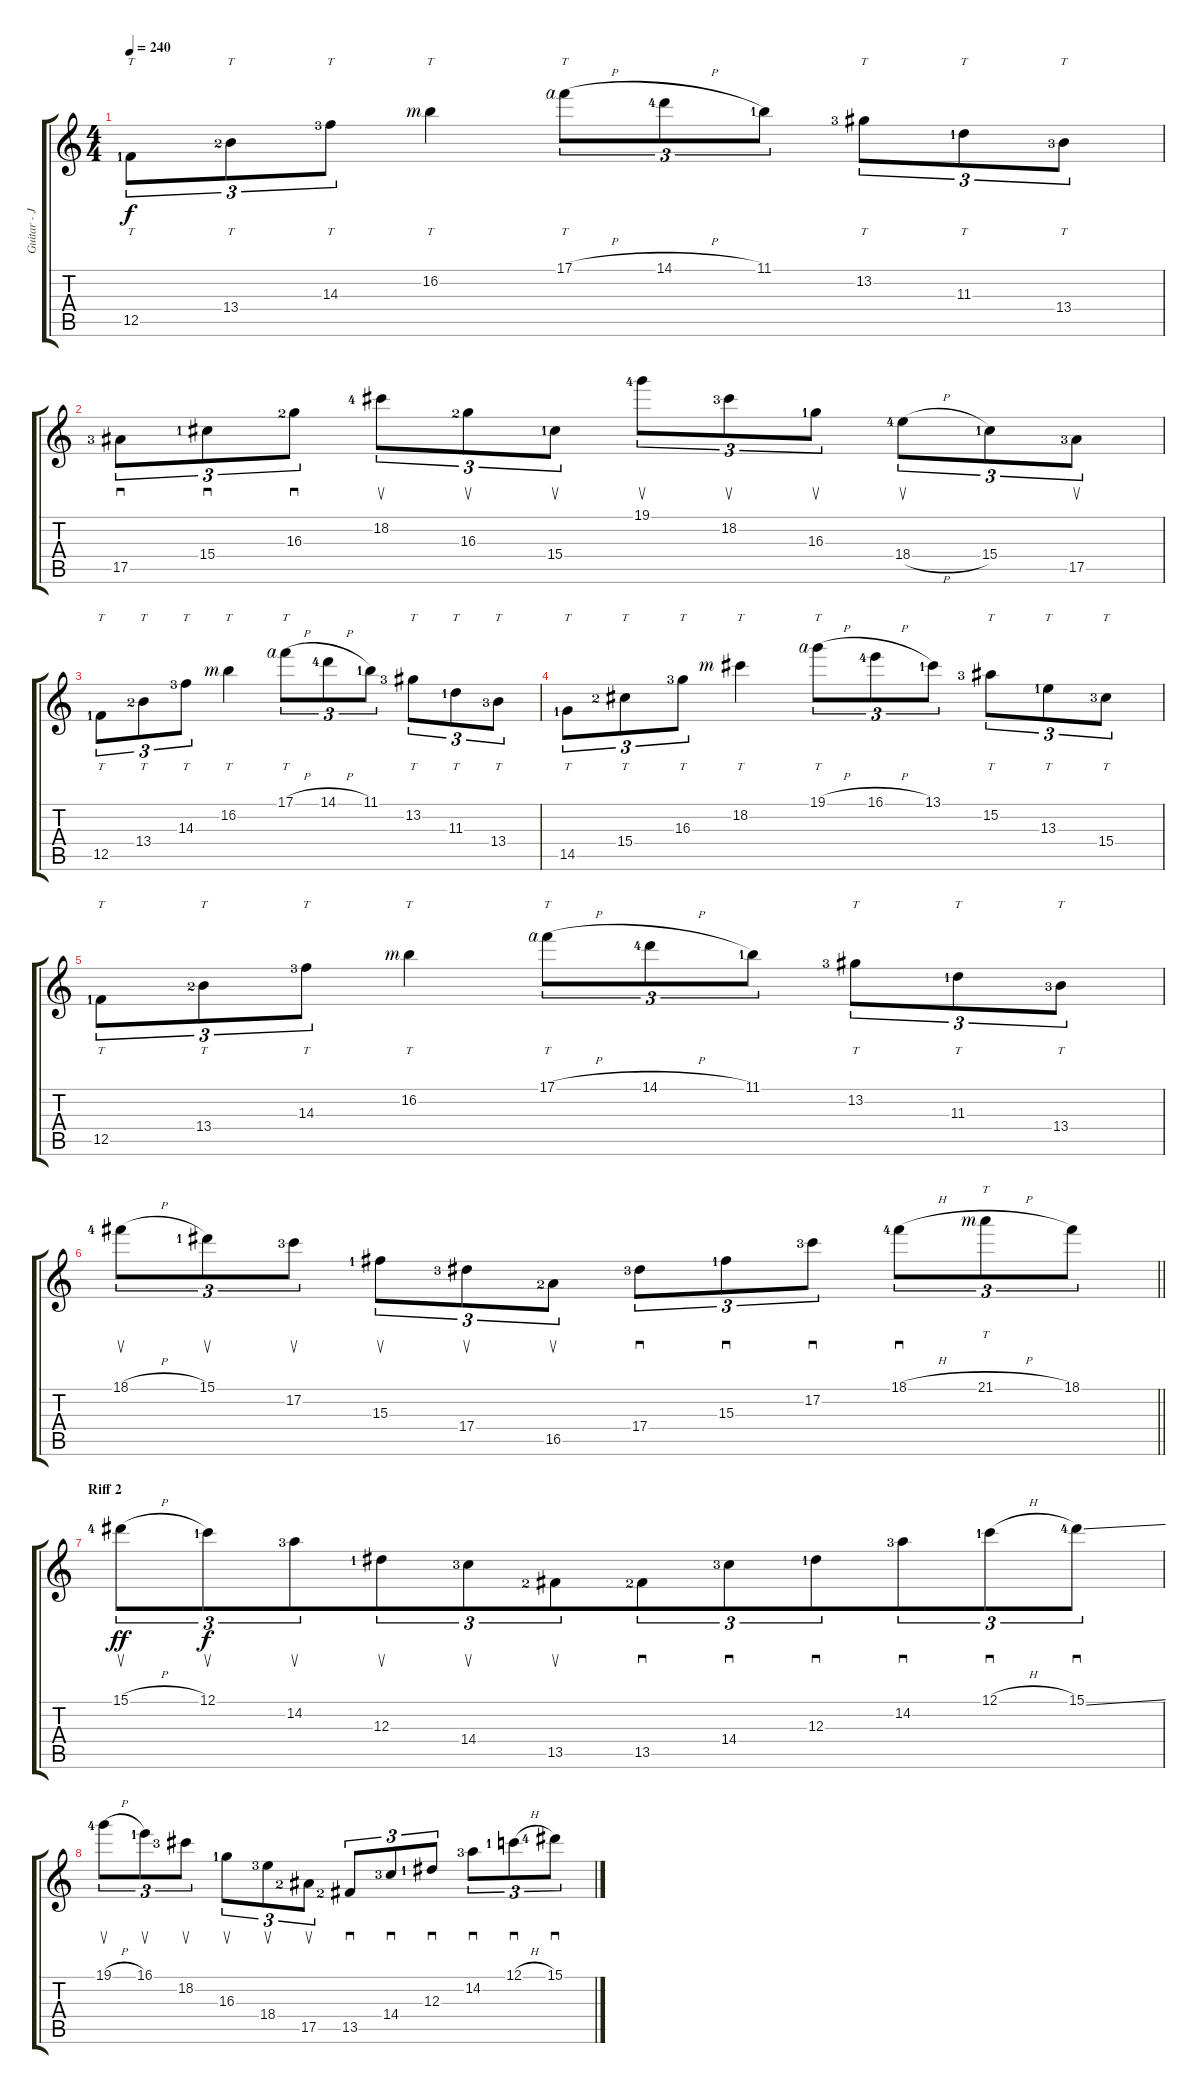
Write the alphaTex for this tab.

\track ("Guitar - Josh Hemandez" "Guitar - J") {instrument distortionguitar}
\staff {score tabs}
\tuning (C4 G3 Eb3 Bb2 F2 C2) {hide}
\ts (4 4)
\tempo 240
\clef g2
\ks c
12.5{lf 2}.8{tt tu (3 2) dy f} 13.4{lf 3}.8{tt tu (3 2)} 14.3{lf 4}.8{tt tu (3 2)} 16.2{rf 3}.4{tt} 17.1{h rf 4}.8{tt tu (3 2)} 14.1{h lf 5}.8{tu (3 2)} 11.1{lf 2}.8{tu (3 2)} 13.2{lf 4}.8{tt tu (3 2)} 11.3{lf 2}.8{tt tu (3 2)} 13.4{lf 4}.8{tt tu (3 2)} |
17.5{lf 4}.8{sd tu (3 2)} 15.4{lf 2}.8{sd tu (3 2)} 16.3{lf 3}.8{sd tu (3 2)} 18.2{lf 5}.8{su tu (3 2)} 16.3{lf 3}.8{su tu (3 2)} 15.4{lf 2}.8{su tu (3 2)} 19.1{lf 5}.8{su tu (3 2)} 18.2{lf 4}.8{su tu (3 2)} 16.3{lf 2}.8{su tu (3 2)} 18.4{h lf 5}.8{su tu (3 2)} 15.4{lf 2}.8{tu (3 2)} 17.5{lf 4}.8{su tu (3 2)} |
12.5{lf 2}.8{tt tu (3 2)} 13.4{lf 3}.8{tt tu (3 2)} 14.3{lf 4}.8{tt tu (3 2)} 16.2{rf 3}.4{tt} 17.1{h rf 4}.8{tt tu (3 2)} 14.1{h lf 5}.8{tu (3 2)} 11.1{lf 2}.8{tu (3 2)} 13.2{lf 4}.8{tt tu (3 2)} 11.3{lf 2}.8{tt tu (3 2)} 13.4{lf 4}.8{tt tu (3 2)} |
14.5{lf 2}.8{tt tu (3 2)} 15.4{lf 3}.8{tt tu (3 2)} 16.3{lf 4}.8{tt tu (3 2)} 18.2{rf 3}.4{tt} 19.1{h rf 4}.8{tt tu (3 2)} 16.1{h lf 5}.8{tu (3 2)} 13.1{lf 2}.8{tu (3 2)} 15.2{lf 4}.8{tt tu (3 2)} 13.3{lf 2}.8{tt tu (3 2)} 15.4{lf 4}.8{tt tu (3 2)} |
12.5{lf 2}.8{tt tu (3 2)} 13.4{lf 3}.8{tt tu (3 2)} 14.3{lf 4}.8{tt tu (3 2)} 16.2{rf 3}.4{tt} 17.1{h rf 4}.8{tt tu (3 2)} 14.1{h lf 5}.8{tu (3 2)} 11.1{lf 2}.8{tu (3 2)} 13.2{lf 4}.8{tt tu (3 2)} 11.3{lf 2}.8{tt tu (3 2)} 13.4{lf 4}.8{tt tu (3 2)} |
\barLineRight lightlight
18.1{h lf 5}.8{su tu (3 2)} 15.1{lf 2}.8{su tu (3 2)} 17.2{lf 4}.8{su tu (3 2)} 15.3{lf 2}.8{su tu (3 2)} 17.4{lf 4}.8{su tu (3 2)} 16.5{lf 3}.8{su tu (3 2)} 17.4{lf 4}.8{sd tu (3 2)} 15.3{lf 2}.8{sd tu (3 2)} 17.2{lf 4}.8{sd tu (3 2)} 18.1{h lf 5}.8{sd tu (3 2)} 21.1{h rf 3}.8{tt tu (3 2)} 18.1.8{tu (3 2)} |
\section ("" "Riff 2")
15.1{h lf 5}.8{su tu (3 2) dy ff} 12.1{lf 2}.8{su tu (3 2) dy f} 14.2{lf 4}.8{su tu (3 2) beam merge} 12.3{lf 2}.8{su tu (3 2)} 14.4{lf 4}.8{su tu (3 2)} 13.5{lf 3}.8{su tu (3 2) beam merge} 13.5{lf 3}.8{sd tu (3 2)} 14.4{lf 4}.8{sd tu (3 2)} 12.3{lf 2}.8{sd tu (3 2) beam merge} 14.2{lf 4}.8{sd tu (3 2)} 12.1{h lf 2}.8{sd tu (3 2)} 15.1{ss lf 5}.8{sd tu (3 2)} |
19.1{h lf 5}.8{su tu (3 2)} 16.1{lf 2}.8{su tu (3 2)} 18.2{lf 4}.8{su tu (3 2)} 16.3{lf 2}.8{su tu (3 2)} 18.4{lf 4}.8{su tu (3 2)} 17.5{lf 3}.8{su tu (3 2)} 13.5{lf 3}.8{sd tu (3 2)} 14.4{lf 4}.8{sd tu (3 2)} 12.3{lf 2}.8{sd tu (3 2)} 14.2{lf 4}.8{sd tu (3 2)} 12.1{h lf 2}.8{sd tu (3 2)} 15.1{ss lf 5}.8{sd tu (3 2)}
